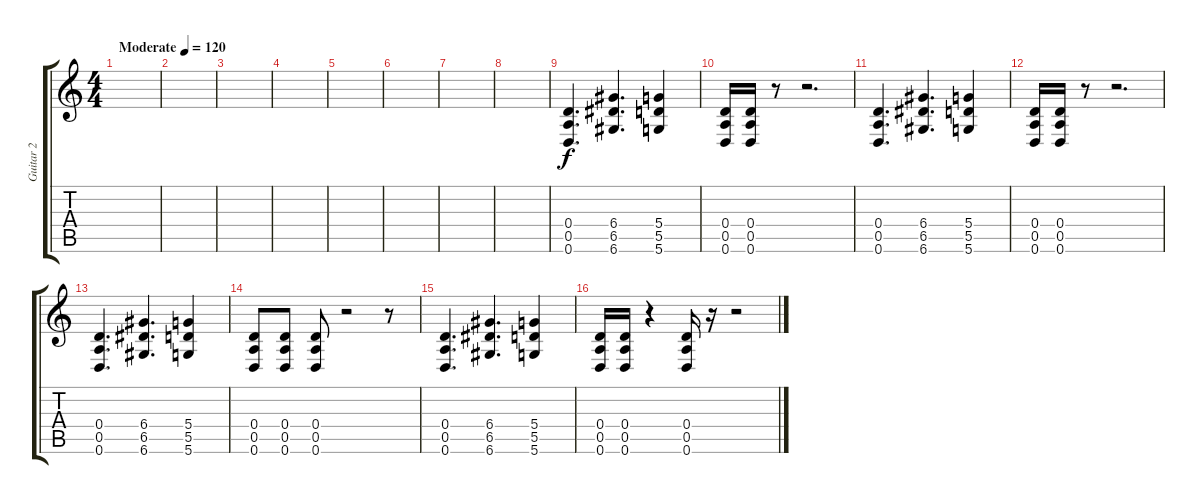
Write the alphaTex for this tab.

\track ("Guitar 2" "Guitar 2") {instrument distortionguitar}
\staff {score tabs}
\tuning (E4 B3 G3 D3 A2 D2) {hide}
\ts (4 4)
\tempo (120 "Moderate")
\clef g2
\ks c
|
|
|
|
|
|
|
|
(0.4 0.5 0.6).4{d} (6.4 6.5 6.6).4{d} (5.4 5.5 5.6).4 |
(0.4 0.5 0.6).16 (0.4 0.5 0.6).16 r.8 r.2{d} |
(0.4 0.5 0.6).4{d} (6.4 6.5 6.6).4{d} (5.4 5.5 5.6).4 |
(0.4 0.5 0.6).16 (0.4 0.5 0.6).16 r.8 r.2{d} |
(0.4 0.5 0.6).4{d} (6.4 6.5 6.6).4{d} (5.4 5.5 5.6).4 |
(0.4 0.5 0.6).8 (0.4 0.5 0.6).8 (0.4 0.5 0.6).8 r.2 r.8 |
(0.4 0.5 0.6).4{d} (6.4 6.5 6.6).4{d} (5.4 5.5 5.6).4 |
(0.4 0.5 0.6).16 (0.4 0.5 0.6).16 r.4 (0.4 0.5 0.6).16 r.16 r.2
